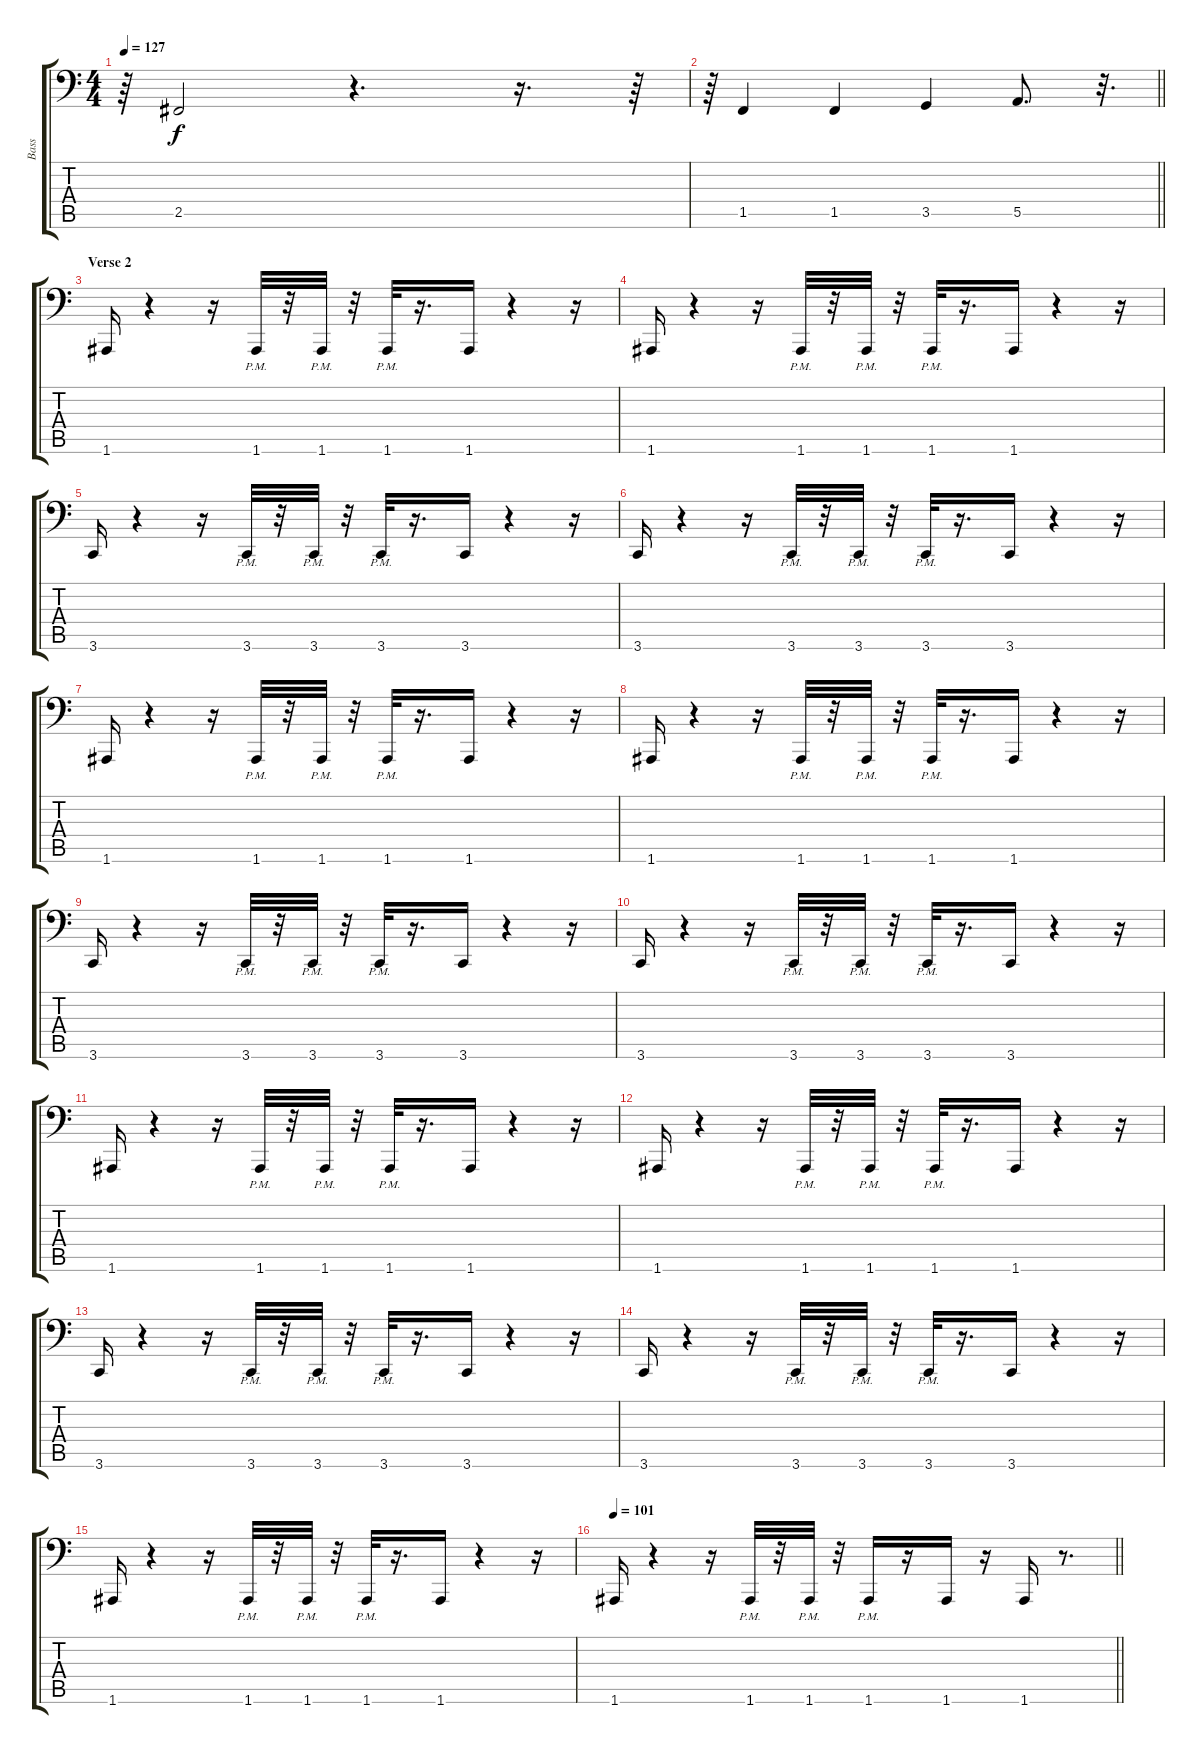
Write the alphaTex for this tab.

\track ("Bass" "Bass") {instrument electricbasspick}
\staff {score tabs}
\tuning (C3 G2 D2 A1 E1 A0) {hide}
\ts (4 4)
\tempo 127
\clef f4
\ks c
r.64{dy f} 2.5.2 r.4{d} r.16{d} r.64 |
\barLineRight lightlight
r.64 1.5.4 1.5.4 3.5.4 5.5.8{d} r.32{d} |
\section ("" "Verse 2")
1.6.16 r.4 r.16 1.6{pm}.32 r.32 1.6{pm}.32 r.32 1.6{pm}.32 r.16{d} 1.6.16 r.4 r.16 |
1.6.16 r.4 r.16 1.6{pm}.32 r.32 1.6{pm}.32 r.32 1.6{pm}.32 r.16{d} 1.6.16 r.4 r.16 |
3.6.16 r.4 r.16 3.6{pm}.32 r.32 3.6{pm}.32 r.32 3.6{pm}.32 r.16{d} 3.6.16 r.4 r.16 |
3.6.16 r.4 r.16 3.6{pm}.32 r.32 3.6{pm}.32 r.32 3.6{pm}.32 r.16{d} 3.6.16 r.4 r.16 |
1.6.16 r.4 r.16 1.6{pm}.32 r.32 1.6{pm}.32 r.32 1.6{pm}.32 r.16{d} 1.6.16 r.4 r.16 |
1.6.16 r.4 r.16 1.6{pm}.32 r.32 1.6{pm}.32 r.32 1.6{pm}.32 r.16{d} 1.6.16 r.4 r.16 |
3.6.16 r.4 r.16 3.6{pm}.32 r.32 3.6{pm}.32 r.32 3.6{pm}.32 r.16{d} 3.6.16 r.4 r.16 |
3.6.16 r.4 r.16 3.6{pm}.32 r.32 3.6{pm}.32 r.32 3.6{pm}.32 r.16{d} 3.6.16 r.4 r.16 |
1.6.16 r.4 r.16 1.6{pm}.32 r.32 1.6{pm}.32 r.32 1.6{pm}.32 r.16{d} 1.6.16 r.4 r.16 |
1.6.16 r.4 r.16 1.6{pm}.32 r.32 1.6{pm}.32 r.32 1.6{pm}.32 r.16{d} 1.6.16 r.4 r.16 |
3.6.16 r.4 r.16 3.6{pm}.32 r.32 3.6{pm}.32 r.32 3.6{pm}.32 r.16{d} 3.6.16 r.4 r.16 |
3.6.16 r.4 r.16 3.6{pm}.32 r.32 3.6{pm}.32 r.32 3.6{pm}.32 r.16{d} 3.6.16 r.4 r.16 |
1.6.16 r.4 r.16 1.6{pm}.32 r.32 1.6{pm}.32 r.32 1.6{pm}.32 r.16{d} 1.6.16 r.4 r.16 |
\tempo 101
\barLineRight lightlight
1.6.16 r.4 r.16 1.6{pm}.32 r.32 1.6{pm}.32 r.32 1.6{pm}.16 r.16 1.6.16 r.16 1.6.16 r.8{d}
